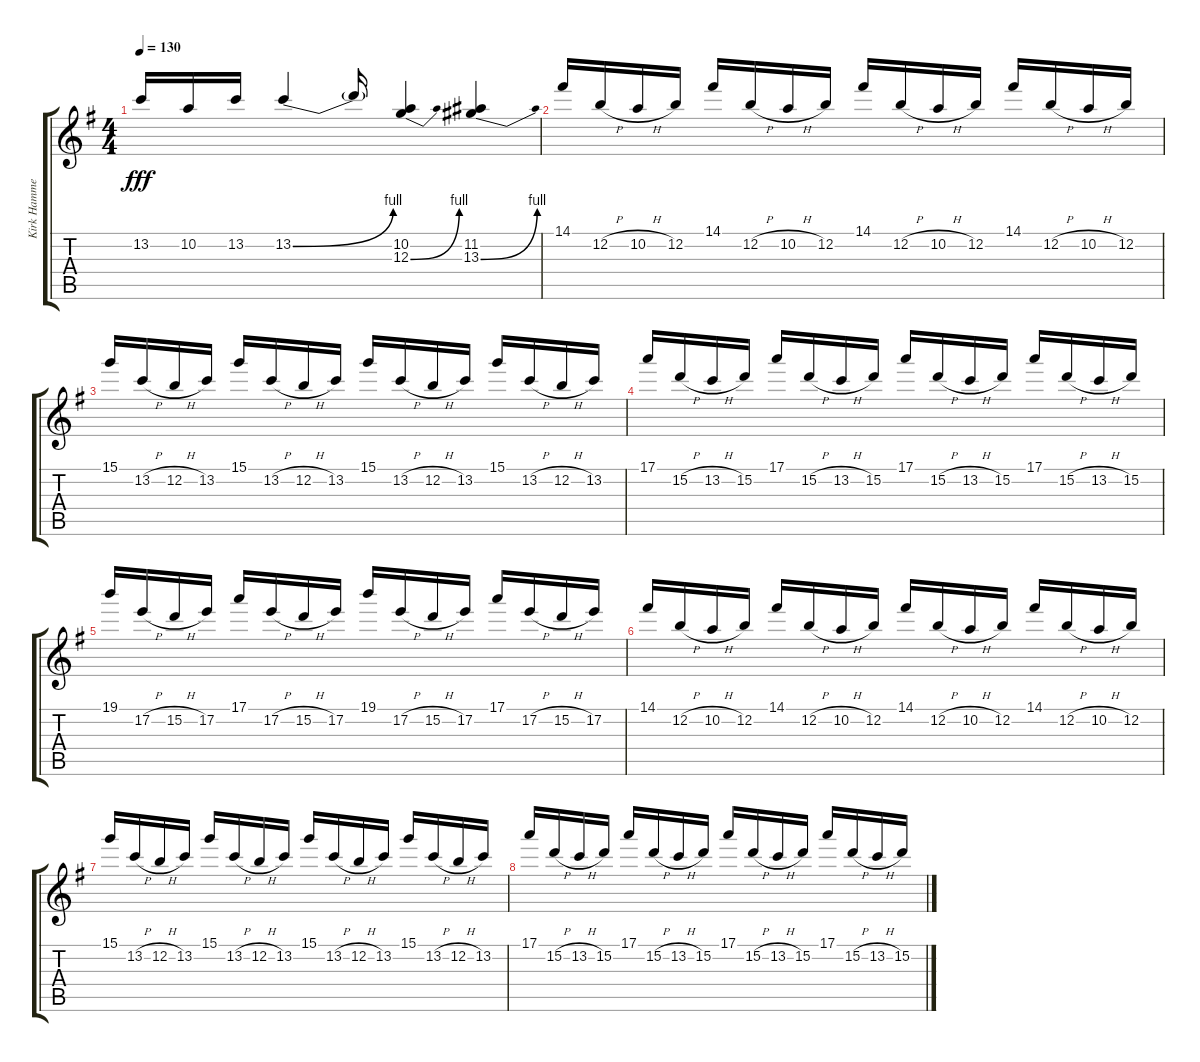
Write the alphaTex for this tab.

\track ("Kirk Hammet" "Kirk Hamme") {instrument distortionguitar}
\staff {score tabs}
\tuning (E4 B3 G3 D3 A2 E2) {hide}
\ts (4 4)
\tempo 130
\clef g2
\ks eminor
13.2.16{dy fff beam Up} 10.2.16{beam Up} 13.2.16{beam Up} 13.2{be (bend 0 0 60 4)}.4{beam Up} 13.2{t}.16{beam Up} (10.2 12.3{be (bend 0 0 60 4)}).4{beam Up} (11.2 13.3{be (bend 0 0 60 4)}).4{beam Up} |
14.1.16{beam Up} 12.2{h}.16{beam Up} 10.2{h}.16{beam Up} 12.2.16{beam Up} 14.1.16{beam Up} 12.2{h}.16{beam Up} 10.2{h}.16{beam Up} 12.2.16{beam Up} 14.1.16{beam Up} 12.2{h}.16{beam Up} 10.2{h}.16{beam Up} 12.2.16{beam Up} 14.1.16{beam Up} 12.2{h}.16{beam Up} 10.2{h}.16{beam Up} 12.2.16{beam Up} |
15.1.16{beam Up} 13.2{h}.16{beam Up} 12.2{h}.16{beam Up} 13.2.16{beam Up} 15.1.16{beam Up} 13.2{h}.16{beam Up} 12.2{h}.16{beam Up} 13.2.16{beam Up} 15.1.16{beam Up} 13.2{h}.16{beam Up} 12.2{h}.16{beam Up} 13.2.16{beam Up} 15.1.16{beam Up} 13.2{h}.16{beam Up} 12.2{h}.16{beam Up} 13.2.16{beam Up} |
17.1.16{beam Up} 15.2{h}.16{beam Up} 13.2{h}.16{beam Up} 15.2.16{beam Up} 17.1.16{beam Up} 15.2{h}.16{beam Up} 13.2{h}.16{beam Up} 15.2.16{beam Up} 17.1.16{beam Up} 15.2{h}.16{beam Up} 13.2{h}.16{beam Up} 15.2.16{beam Up} 17.1.16{beam Up} 15.2{h}.16{beam Up} 13.2{h}.16{beam Up} 15.2.16{beam Up} |
19.1.16{beam Up} 17.2{h}.16{beam Up} 15.2{h}.16{beam Up} 17.2.16{beam Up} 17.1.16{beam Up} 17.2{h}.16{beam Up} 15.2{h}.16{beam Up} 17.2.16{beam Up} 19.1.16{beam Up} 17.2{h}.16{beam Up} 15.2{h}.16{beam Up} 17.2.16{beam Up} 17.1.16{beam Up} 17.2{h}.16{beam Up} 15.2{h}.16{beam Up} 17.2.16{beam Up} |
14.1.16{beam Up} 12.2{h}.16{beam Up} 10.2{h}.16{beam Up} 12.2.16{beam Up} 14.1.16{beam Up} 12.2{h}.16{beam Up} 10.2{h}.16{beam Up} 12.2.16{beam Up} 14.1.16{beam Up} 12.2{h}.16{beam Up} 10.2{h}.16{beam Up} 12.2.16{beam Up} 14.1.16{beam Up} 12.2{h}.16{beam Up} 10.2{h}.16{beam Up} 12.2.16{beam Up} |
15.1.16{beam Up} 13.2{h}.16{beam Up} 12.2{h}.16{beam Up} 13.2.16{beam Up} 15.1.16{beam Up} 13.2{h}.16{beam Up} 12.2{h}.16{beam Up} 13.2.16{beam Up} 15.1.16{beam Up} 13.2{h}.16{beam Up} 12.2{h}.16{beam Up} 13.2.16{beam Up} 15.1.16{beam Up} 13.2{h}.16{beam Up} 12.2{h}.16{beam Up} 13.2.16{beam Up} |
17.1.16{beam Up} 15.2{h}.16{beam Up} 13.2{h}.16{beam Up} 15.2.16{beam Up} 17.1.16{beam Up} 15.2{h}.16{beam Up} 13.2{h}.16{beam Up} 15.2.16{beam Up} 17.1.16{beam Up} 15.2{h}.16{beam Up} 13.2{h}.16{beam Up} 15.2.16{beam Up} 17.1.16{beam Up} 15.2{h}.16{beam Up} 13.2{h}.16{beam Up} 15.2.16{beam Up}
